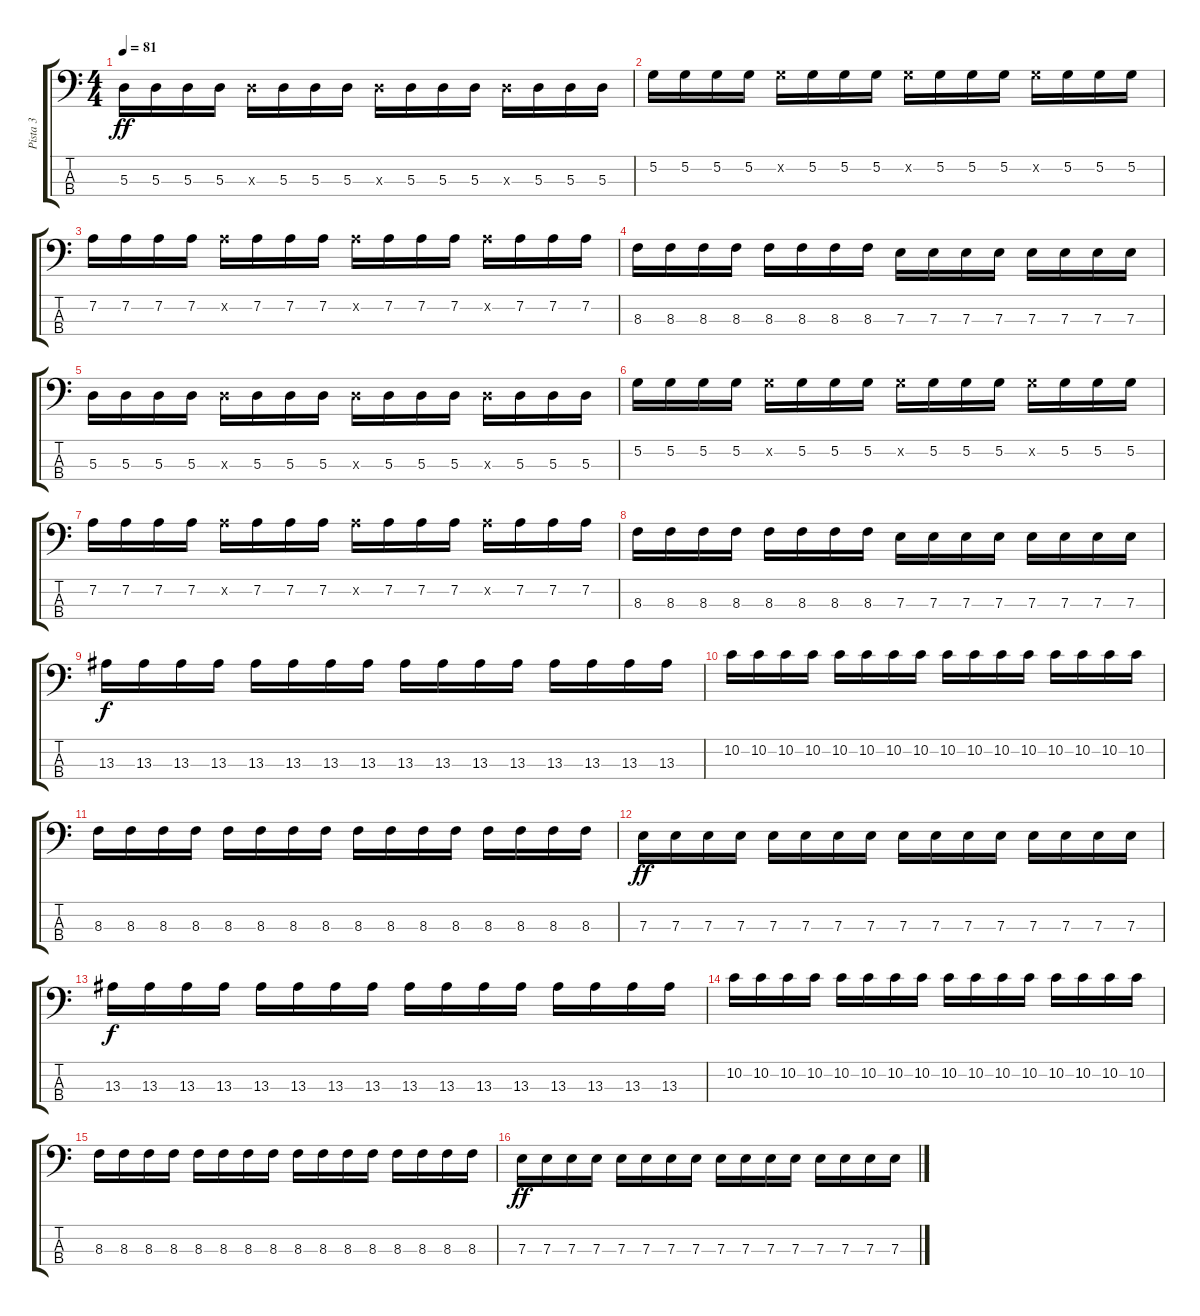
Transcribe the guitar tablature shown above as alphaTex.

\track ("Pista 3" "Pista 3") {instrument electricbassfinger}
\staff {score tabs}
\tuning (G2 D2 A1 E1) {hide}
\ts (4 4)
\tempo 81
\clef f4
\ks c
5.3.16{dy ff} 5.3.16 5.3.16 5.3.16 5.3{x}.16 5.3.16 5.3.16 5.3.16 5.3{x}.16 5.3.16 5.3.16 5.3.16 5.3{x}.16 5.3.16 5.3.16 5.3.16 |
5.2.16 5.2.16 5.2.16 5.2.16 5.2{x}.16 5.2.16 5.2.16 5.2.16 5.2{x}.16 5.2.16 5.2.16 5.2.16 5.2{x}.16 5.2.16 5.2.16 5.2.16 |
7.2.16 7.2.16 7.2.16 7.2.16 7.2{x}.16 7.2.16 7.2.16 7.2.16 7.2{x}.16 7.2.16 7.2.16 7.2.16 7.2{x}.16 7.2.16 7.2.16 7.2.16 |
8.3.16 8.3.16 8.3.16 8.3.16 8.3.16 8.3.16 8.3.16 8.3.16 7.3.16 7.3.16 7.3.16 7.3.16 7.3.16 7.3.16 7.3.16 7.3.16 |
5.3.16 5.3.16 5.3.16 5.3.16 5.3{x}.16 5.3.16 5.3.16 5.3.16 5.3{x}.16 5.3.16 5.3.16 5.3.16 5.3{x}.16 5.3.16 5.3.16 5.3.16 |
5.2.16 5.2.16 5.2.16 5.2.16 5.2{x}.16 5.2.16 5.2.16 5.2.16 5.2{x}.16 5.2.16 5.2.16 5.2.16 5.2{x}.16 5.2.16 5.2.16 5.2.16 |
7.2.16 7.2.16 7.2.16 7.2.16 7.2{x}.16 7.2.16 7.2.16 7.2.16 7.2{x}.16 7.2.16 7.2.16 7.2.16 7.2{x}.16 7.2.16 7.2.16 7.2.16 |
8.3.16 8.3.16 8.3.16 8.3.16 8.3.16 8.3.16 8.3.16 8.3.16 7.3.16 7.3.16 7.3.16 7.3.16 7.3.16 7.3.16 7.3.16 7.3.16 |
13.3.16{dy f} 13.3.16 13.3.16 13.3.16 13.3.16 13.3.16 13.3.16 13.3.16 13.3.16 13.3.16 13.3.16 13.3.16 13.3.16 13.3.16 13.3.16 13.3.16 |
10.2.16 10.2.16 10.2.16 10.2.16 10.2.16 10.2.16 10.2.16 10.2.16 10.2.16 10.2.16 10.2.16 10.2.16 10.2.16 10.2.16 10.2.16 10.2.16 |
8.3.16 8.3.16 8.3.16 8.3.16 8.3.16 8.3.16 8.3.16 8.3.16 8.3.16 8.3.16 8.3.16 8.3.16 8.3.16 8.3.16 8.3.16 8.3.16 |
7.3.16{dy ff} 7.3.16 7.3.16 7.3.16 7.3.16 7.3.16 7.3.16 7.3.16 7.3.16 7.3.16 7.3.16 7.3.16 7.3.16 7.3.16 7.3.16 7.3.16 |
13.3.16{dy f} 13.3.16 13.3.16 13.3.16 13.3.16 13.3.16 13.3.16 13.3.16 13.3.16 13.3.16 13.3.16 13.3.16 13.3.16 13.3.16 13.3.16 13.3.16 |
10.2.16 10.2.16 10.2.16 10.2.16 10.2.16 10.2.16 10.2.16 10.2.16 10.2.16 10.2.16 10.2.16 10.2.16 10.2.16 10.2.16 10.2.16 10.2.16 |
8.3.16 8.3.16 8.3.16 8.3.16 8.3.16 8.3.16 8.3.16 8.3.16 8.3.16 8.3.16 8.3.16 8.3.16 8.3.16 8.3.16 8.3.16 8.3.16 |
7.3.16{dy ff} 7.3.16 7.3.16 7.3.16 7.3.16 7.3.16 7.3.16 7.3.16 7.3.16 7.3.16 7.3.16 7.3.16 7.3.16 7.3.16 7.3.16 7.3.16
